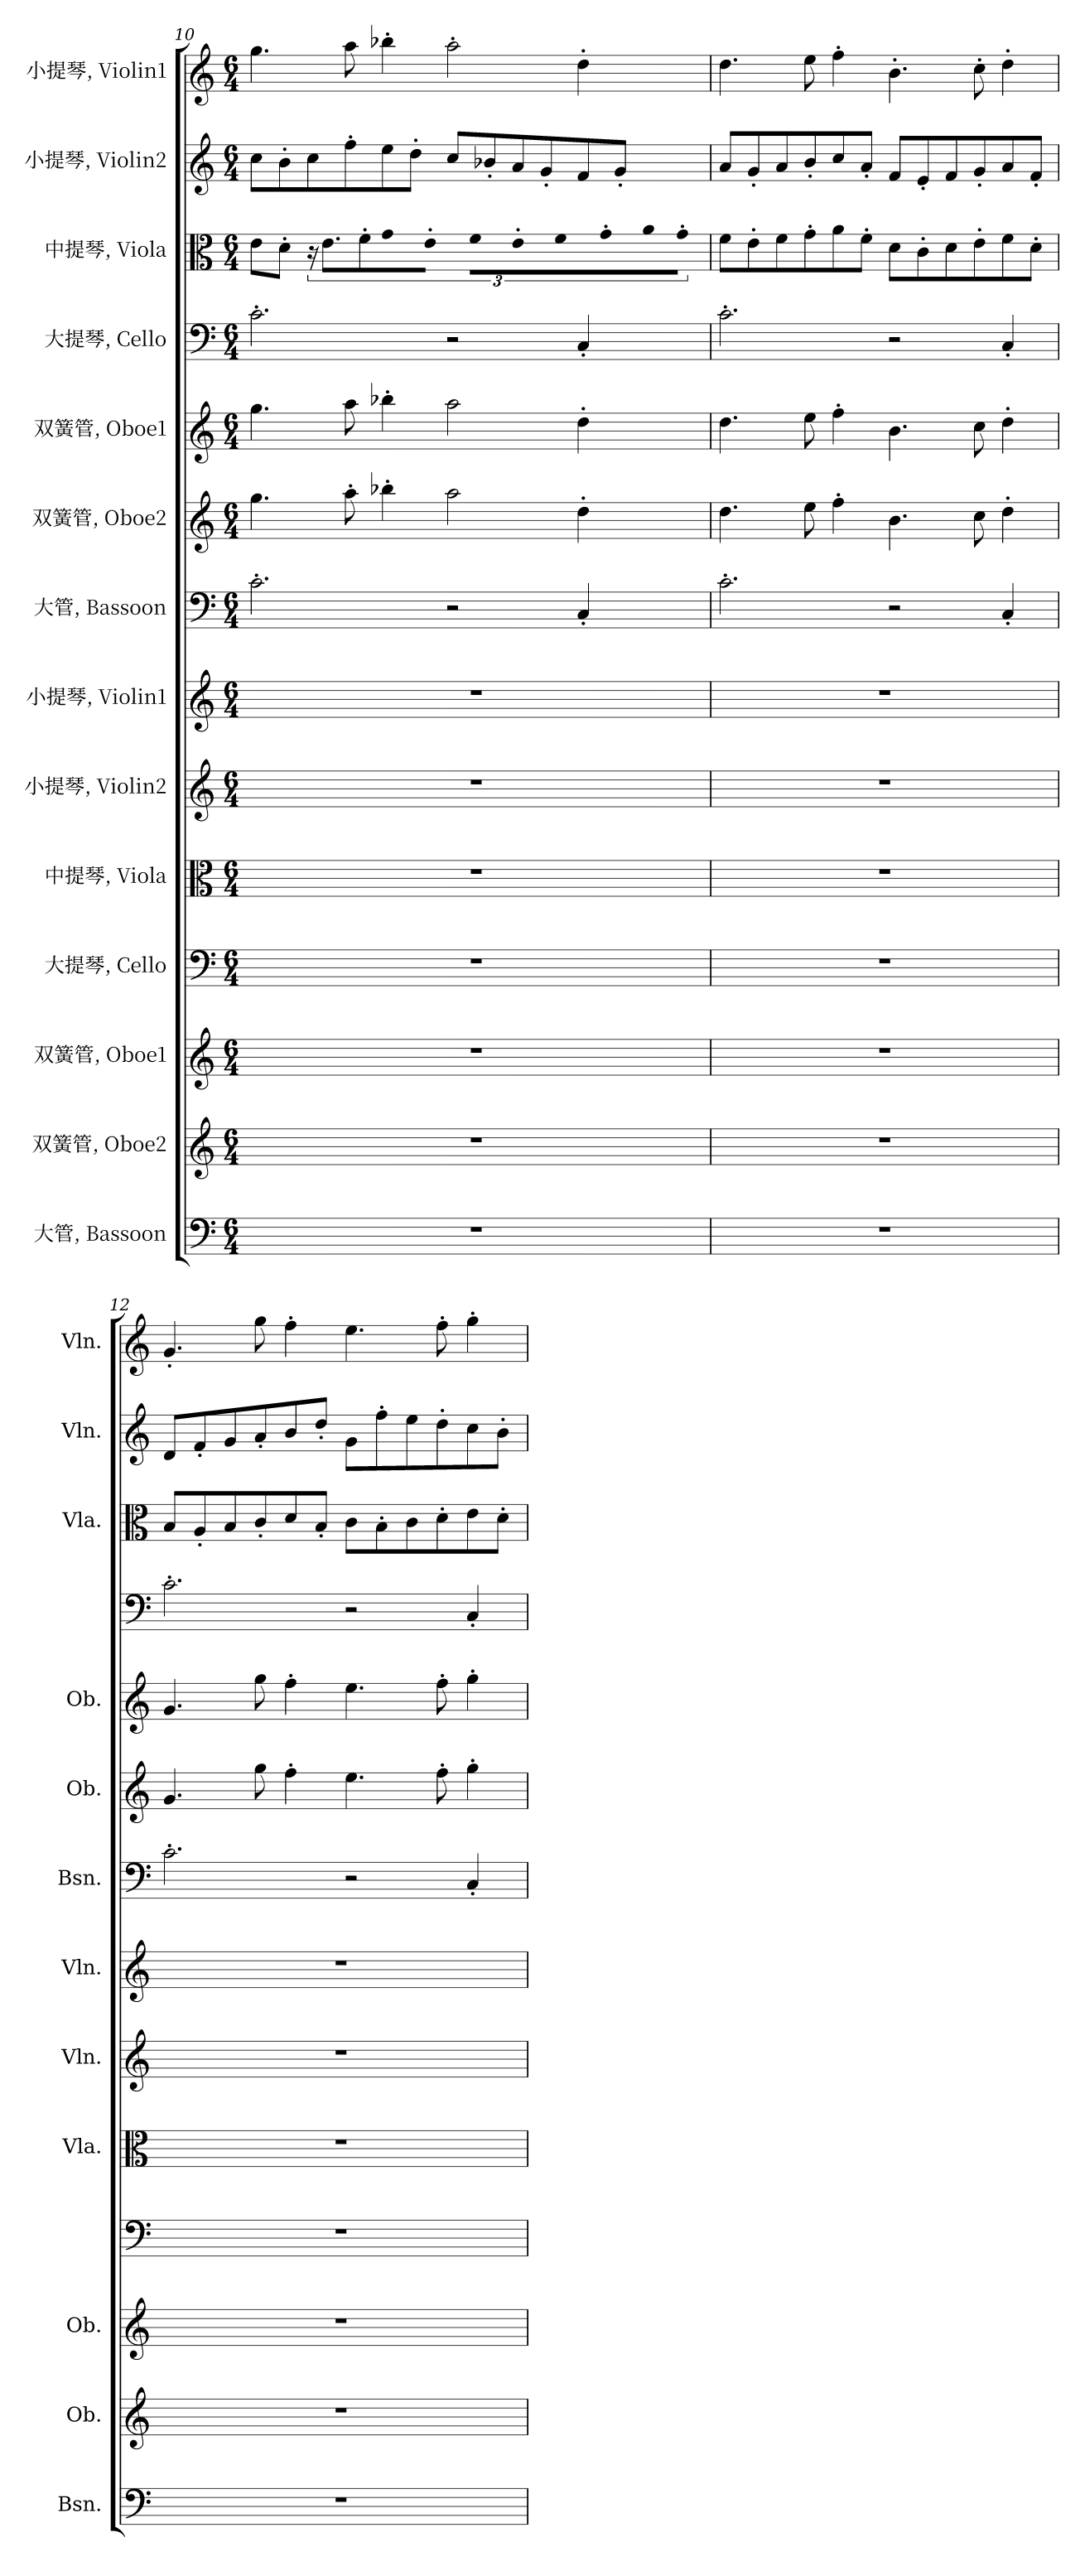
**kern	**kern	**kern	**kern	**kern	**kern	**kern	**kern	**kern	**kern	**kern	**kern	**kern	**kern
*part14	*part13	*part12	*part11	*part10	*part9	*part8	*part7	*part6	*part5	*part4	*part3	*part2	*part1
*staff14	*staff13	*staff12	*staff11	*staff10	*staff9	*staff8	*staff7	*staff6	*staff5	*staff4	*staff3	*staff2	*staff1
*I"大管, Bassoon	*I"双簧管, Oboe2	*I"双簧管, Oboe1	*I"大提琴, Cello	*I"中提琴, Viola	*I"小提琴, Violin2	*I"小提琴, Violin1	*I"大管, Bassoon	*I"双簧管, Oboe2	*I"双簧管, Oboe1	*I"大提琴, Cello	*I"中提琴, Viola	*I"小提琴, Violin2	*I"小提琴, Violin1
*I'Bsn.	*I'Ob.	*I'Ob.	*	*I'Vla.	*I'Vln.	*I'Vln.	*I'Bsn.	*I'Ob.	*I'Ob.	*	*I'Vla.	*I'Vln.	*I'Vln.
!!LO:PB:g=z
*clefF4	*clefG2	*clefG2	*clefF4	*clefC3	*clefG2	*clefG2	*clefF4	*clefG2	*clefG2	*clefF4	*clefC3	*clefG2	*clefG2
*k[]	*k[]	*k[]	*k[]	*k[]	*k[]	*k[]	*k[]	*k[]	*k[]	*k[]	*k[]	*k[]	*k[]
*M6/4	*M6/4	*M6/4	*M6/4	*M6/4	*M6/4	*M6/4	*M6/4	*M6/4	*M6/4	*M6/4	*M6/4	*M6/4	*M6/4
=10	=10	=10	=10	=10	=10	=10	=10	=10	=10	=10	=10	=10	=10
1.r	1.r	1.r	1.r	1.r	1.r	1.r	2.c'\	4.gg\	4.gg\	2.c'\	8e\L	8cc\L	4.gg\
.	.	.	.	.	.	.	.	.	.	.	8d'\J	8b'\	.
.	.	.	.	.	.	.	.	.	.	.	24r	8cc\	.
.	.	.	.	.	.	.	.	.	.	.	12.e\L	.	.
.	.	.	.	.	.	.	.	8aa'\	8aa\	.	.	8ff'\	8aa\
.	.	.	.	.	.	.	.	.	.	.	12f'\	.	.
.	.	.	.	.	.	.	.	4bb-X'\	4bb-X'\	.	8g\	8ee\	4bb-X'\
.	.	.	.	.	.	.	.	.	.	.	8e'\J	8dd'\J	.
.	.	.	.	.	.	.	2r	2aa\	2aa\	2r	8f\L	8cc/L	2aa'\
.	.	.	.	.	.	.	.	.	.	.	8e'\	8b-X'/	.
.	.	.	.	.	.	.	.	.	.	.	8f\	8a/	.
.	.	.	.	.	.	.	.	.	.	.	8g'\	8g'/	.
.	.	.	.	.	.	.	4C'/	4dd'\	4dd'\	4C'/	8a\	8f/	4dd'\
.	.	.	.	.	.	.	.	.	.	.	8g'\J	8g'/J	.
=11	=11	=11	=11	=11	=11	=11	=11	=11	=11	=11	=11	=11	=11
1.r	1.r	1.r	1.r	1.r	1.r	1.r	2.c'\	4.dd\	4.dd\	2.c'\	8f\L	8a/L	4.dd\
.	.	.	.	.	.	.	.	.	.	.	8e'\	8g'/	.
.	.	.	.	.	.	.	.	.	.	.	8f\	8a/	.
.	.	.	.	.	.	.	.	8ee\	8ee\	.	8g'\	8b'/	8ee\
.	.	.	.	.	.	.	.	4ff'\	4ff'\	.	8a\	8cc/	4ff'\
.	.	.	.	.	.	.	.	.	.	.	8f'\J	8a'/J	.
.	.	.	.	.	.	.	2r	4.b\	4.b\	2r	8d\L	8f/L	4.b'\
.	.	.	.	.	.	.	.	.	.	.	8c'\	8e'/	.
.	.	.	.	.	.	.	.	.	.	.	8d\	8f/	.
.	.	.	.	.	.	.	.	8cc\	8cc\	.	8e'\	8g'/	8cc'\
.	.	.	.	.	.	.	4C'/	4dd'\	4dd'\	4C'/	8f\	8a/	4dd'\
.	.	.	.	.	.	.	.	.	.	.	8d'\J	8f'/J	.
=12	=12	=12	=12	=12	=12	=12	=12	=12	=12	=12	=12	=12	=12
1.r	1.r	1.r	1.r	1.r	1.r	1.r	2.c'\	4.g/	4.g/	2.c'\	8B/L	8d/L	4.g'/
.	.	.	.	.	.	.	.	.	.	.	8A'/	8f'/	.
.	.	.	.	.	.	.	.	.	.	.	8B/	8g/	.
.	.	.	.	.	.	.	.	8gg\	8gg\	.	8c'/	8a'/	8gg\
.	.	.	.	.	.	.	.	4ff'\	4ff'\	.	8d/	8b/	4ff'\
.	.	.	.	.	.	.	.	.	.	.	8B'/J	8dd'/J	.
.	.	.	.	.	.	.	2r	4.ee\	4.ee\	2r	8c\L	8g\L	4.ee\
.	.	.	.	.	.	.	.	.	.	.	8B'\	8ff'\	.
.	.	.	.	.	.	.	.	.	.	.	8c\	8ee\	.
.	.	.	.	.	.	.	.	8ff'\	8ff'\	.	8d'\	8dd'\	8ff'\
.	.	.	.	.	.	.	4C'/	4gg'\	4gg'\	4C'/	8e\	8cc\	4gg'\
.	.	.	.	.	.	.	.	.	.	.	8d'\J	8b'\J	.
=	=	=	=	=	=	=	=	=	=	=	=	=	=
*-	*-	*-	*-	*-	*-	*-	*-	*-	*-	*-	*-	*-	*-
